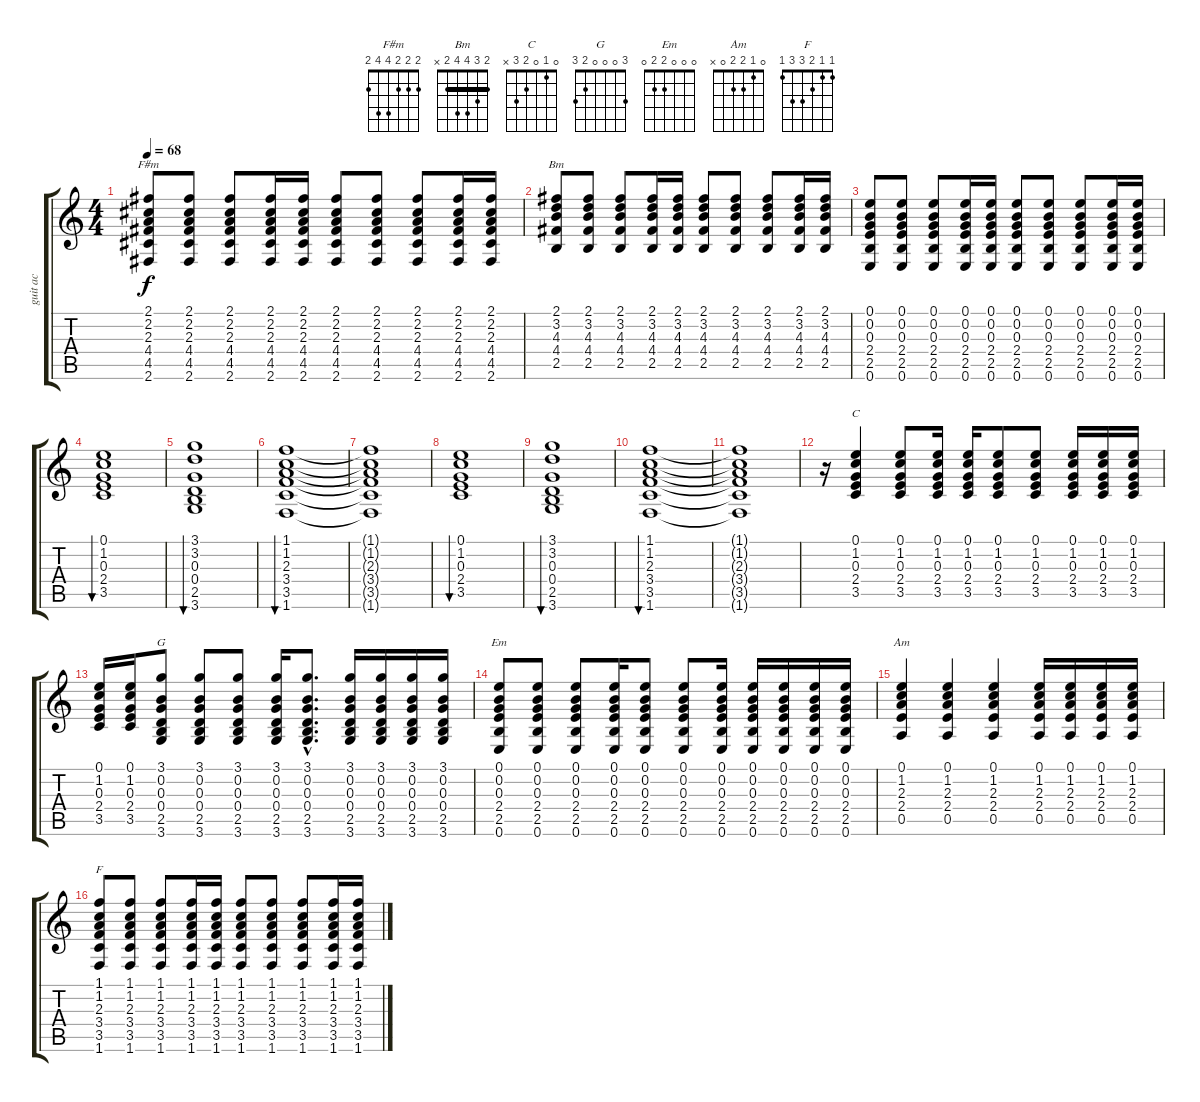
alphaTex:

\track ("guit ac" "guit ac") {instrument acousticguitarsteel}
\staff {score tabs}
\tuning (E4 B3 G3 D3 A2 E2) {hide}
\chord ("F#m" 2 2 2 4 4 2)
\chord ("Bm" 2 3 4 4 2 x) {barre 2}
\chord ("C" 0 1 0 2 3 x)
\chord ("G" 3 0 0 0 2 3)
\chord ("Em" 0 0 0 2 2 0)
\chord ("Am" 0 1 2 2 0 x)
\chord ("F" 1 1 2 3 3 1)
\ts (4 4)
\tempo 68
\clef g2
\ks c
(2.1 2.2 2.3 4.4 4.5 2.6).8{ch "F#m" dy f} (2.1 2.2 2.3 4.4 4.5 2.6).8 (2.1 2.2 2.3 4.4 4.5 2.6).8 (2.1 2.2 2.3 4.4 4.5 2.6).16 (2.1 2.2 2.3 4.4 4.5 2.6).16 (2.1 2.2 2.3 4.4 4.5 2.6).8 (2.1 2.2 2.3 4.4 4.5 2.6).8 (2.1 2.2 2.3 4.4 4.5 2.6).8 (2.1 2.2 2.3 4.4 4.5 2.6).16 (2.1 2.2 2.3 4.4 4.5 2.6).16 |
(2.1 3.2 4.3 4.4 2.5).8{ch "Bm"} (2.1 3.2 4.3 4.4 2.5).8 (2.1 3.2 4.3 4.4 2.5).8 (2.1 3.2 4.3 4.4 2.5).16 (2.1 3.2 4.3 4.4 2.5).16 (2.1 3.2 4.3 4.4 2.5).8 (2.1 3.2 4.3 4.4 2.5).8 (2.1 3.2 4.3 4.4 2.5).8 (2.1 3.2 4.3 4.4 2.5).16 (2.1 3.2 4.3 4.4 2.5).16 |
(0.1 0.2 0.3 2.4 2.5 0.6).8 (0.1 0.2 0.3 2.4 2.5 0.6).8 (0.1 0.2 0.3 2.4 2.5 0.6).8 (0.1 0.2 0.3 2.4 2.5 0.6).16 (0.1 0.2 0.3 2.4 2.5 0.6).16 (0.1 0.2 0.3 2.4 2.5 0.6).8 (0.1 0.2 0.3 2.4 2.5 0.6).8 (0.1 0.2 0.3 2.4 2.5 0.6).8 (0.1 0.2 0.3 2.4 2.5 0.6).16 (0.1 0.2 0.3 2.4 2.5 0.6).16 |
(0.1 1.2 0.3 2.4 3.5).1{bu 60} |
(3.1 3.2 0.3 0.4 2.5 3.6).1{bu 60} |
(1.1 1.2 2.3 3.4 3.5 1.6).1{bu 60} |
(1.1{t} 1.2{t} 2.3{t} 3.4{t} 3.5{t} 1.6{t}).1 |
(0.1 1.2 0.3 2.4 3.5).1{bu 60} |
(3.1 3.2 0.3 0.4 2.5 3.6).1{bu 60} |
(1.1 1.2 2.3 3.4 3.5 1.6).1{bu 60} |
(1.1{t} 1.2{t} 2.3{t} 3.4{t} 3.5{t} 1.6{t}).1 |
r.16 (0.1 1.2 0.3 2.4 3.5).4{ch "C"} (0.1 1.2 0.3 2.4 3.5).8 (0.1 1.2 0.3 2.4 3.5).16 (0.1 1.2 0.3 2.4 3.5).16 (0.1 1.2 0.3 2.4 3.5).8 (0.1 1.2 0.3 2.4 3.5).8 (0.1 1.2 0.3 2.4 3.5).16 (0.1 1.2 0.3 2.4 3.5).16 (0.1 1.2 0.3 2.4 3.5).16 |
(0.1 1.2 0.3 2.4 3.5).16 (0.1 1.2 0.3 2.4 3.5).16 (3.1 0.2 0.3 0.4 2.5 3.6).8{ch "G"} (3.1 0.2 0.3 0.4 2.5 3.6).8 (3.1 0.2 0.3 0.4 2.5 3.6).8 (3.1 0.2 0.3 0.4 2.5 3.6).16 (3.1{hac} 0.2{hac} 0.3{hac} 0.4{hac} 2.5{hac} 3.6{hac}).8{d} (3.1 0.2 0.3 0.4 2.5 3.6).16 (3.1 0.2 0.3 0.4 2.5 3.6).16 (3.1 0.2 0.3 0.4 2.5 3.6).16 (3.1 0.2 0.3 0.4 2.5 3.6).16 |
(0.1 0.2 0.3 2.4 2.5 0.6).8{ch "Em"} (0.1 0.2 0.3 2.4 2.5 0.6).8 (0.1 0.2 0.3 2.4 2.5 0.6).8 (0.1 0.2 0.3 2.4 2.5 0.6).16 (0.1 0.2 0.3 2.4 2.5 0.6).8 (0.1 0.2 0.3 2.4 2.5 0.6).8 (0.1 0.2 0.3 2.4 2.5 0.6).16 (0.1 0.2 0.3 2.4 2.5 0.6).16 (0.1 0.2 0.3 2.4 2.5 0.6).16 (0.1 0.2 0.3 2.4 2.5 0.6).16 (0.1 0.2 0.3 2.4 2.5 0.6).16 |
(0.1 1.2 2.3 2.4 0.5).4{ch "Am"} (0.1 1.2 2.3 2.4 0.5).4 (0.1 1.2 2.3 2.4 0.5).4 (0.1 1.2 2.3 2.4 0.5).16 (0.1 1.2 2.3 2.4 0.5).16 (0.1 1.2 2.3 2.4 0.5).16 (0.1 1.2 2.3 2.4 0.5).16 |
(1.1 1.2 2.3 3.4 3.5 1.6).8{ch "F"} (1.1 1.2 2.3 3.4 3.5 1.6).8 (1.1 1.2 2.3 3.4 3.5 1.6).8 (1.1 1.2 2.3 3.4 3.5 1.6).16 (1.1 1.2 2.3 3.4 3.5 1.6).16 (1.1 1.2 2.3 3.4 3.5 1.6).8 (1.1 1.2 2.3 3.4 3.5 1.6).8 (1.1 1.2 2.3 3.4 3.5 1.6).8 (1.1 1.2 2.3 3.4 3.5 1.6).16 (1.1 1.2 2.3 3.4 3.5 1.6).16
